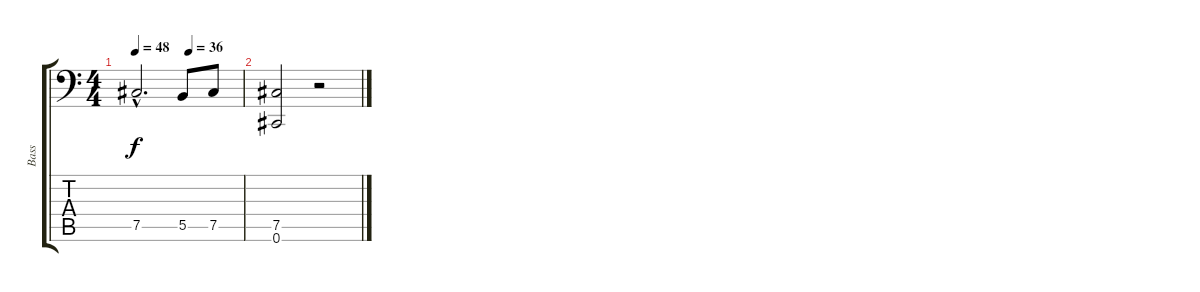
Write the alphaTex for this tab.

\track ("Bass" "Bass") {instrument electricbassfinger}
\staff {score tabs}
\tuning (Db3 Ab2 E2 B1 Gb1 Db1) {hide}
\ts (4 4)
\tempo 48
\tempo (36 0.5)
\clef f4
\ks c
7.5{hac}.2{d dy f} 5.5.8 7.5.8 |
(7.5 0.6).2 r.2
